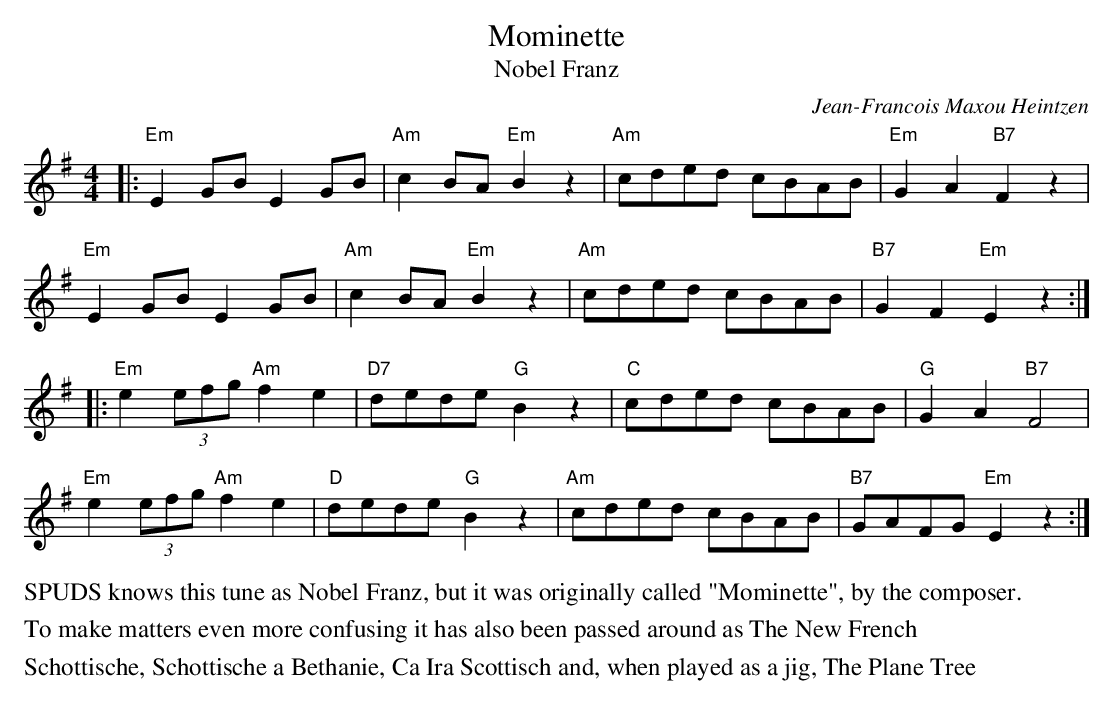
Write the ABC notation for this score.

X:1
T:Mominette
T:Nobel Franz
C:Jean-Francois Maxou Heintzen
M:4/4
K:Em
|: "Em"E2 GB E2 GB | "Am"c2 BA "Em"B2 z2 | "Am"cded cBAB | "Em"G2 A2 "B7"F2 z2 |
"Em"E2 GB E2 GB | "Am"c2 BA "Em"B2 z2 | "Am"cded cBAB | "B7"G2 F2 "Em"E2 z2 :|
|: "Em"e2 (3efg "Am"f2 e2 | "D7"dede "G"B2 z2 | "C"cded cBAB | "G"G2 A2 "B7"F4 |
"Em"e2 (3efg "Am"f2 e2 | "D"dede "G"B2 z2 | "Am"cded cBAB | "B7"GAFG "Em"E2 z2 :|
